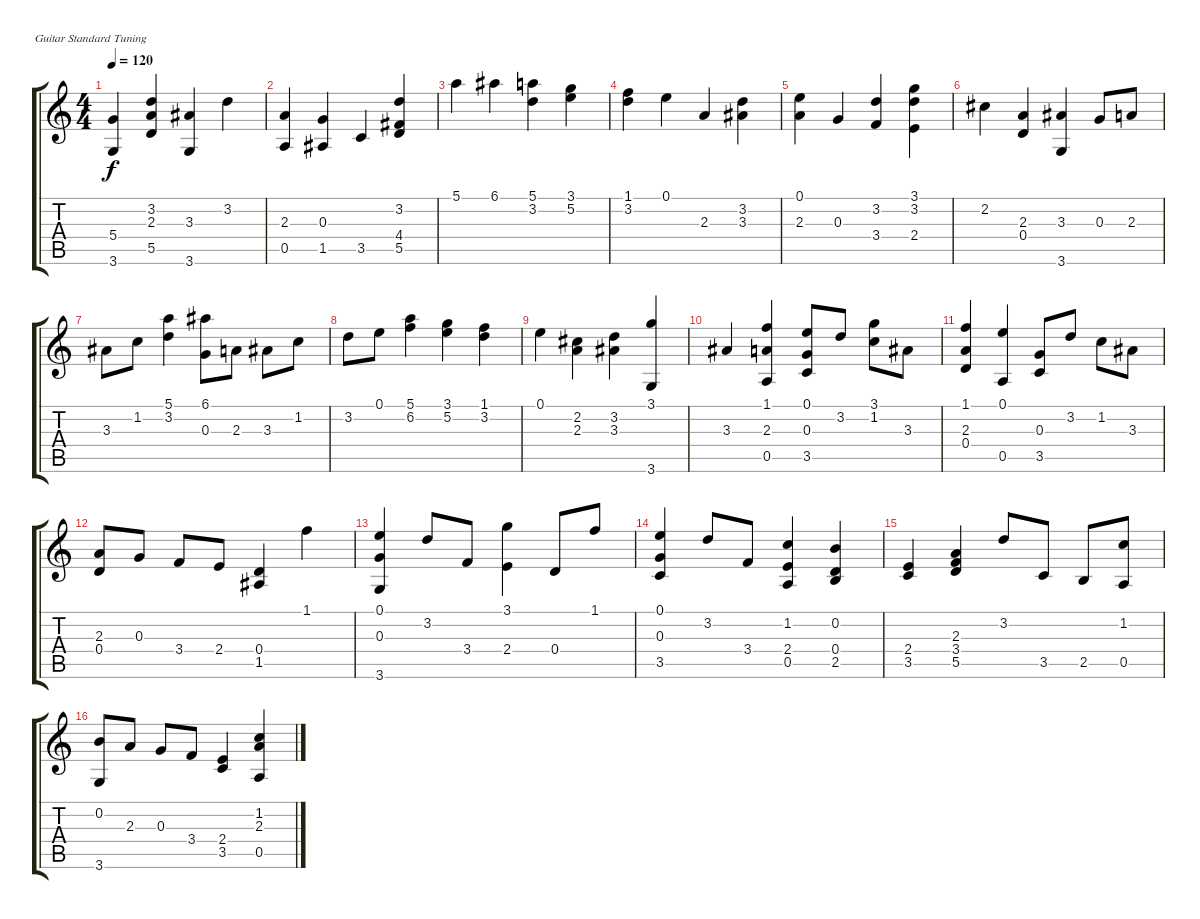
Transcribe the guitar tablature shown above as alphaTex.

\defaultSystemsLayout 4
\bracketExtendMode groupsimilarinstruments
\firstSystemTrackNameOrientation horizontal
\otherSystemsTrackNameOrientation horizontal
\track "" {instrument acousticguitarnylon}
\staff {score tabs}
\tuning (E4 B3 G3 D3 A2 E2)
\ts (4 4)
\tempo 120
\clef g2
\ks c
(5.4 3.6).4{dy f} (3.2 2.3 5.5).4 (3.3 3.6).4 3.2.4 |
(2.3 0.5).4 (0.3 1.5).4 3.5.4 (3.2 4.4 5.5).4 |
5.1.4 6.1.4 (5.1 3.2).4 (5.2 3.1).4 |
(3.2 1.1).4 0.1.4 2.3.4 (3.2 3.3).4 |
(0.1 2.3).4 0.3.4 (3.2 3.4).4 (3.1 3.2 2.4).4 |
2.2.4 (2.3 0.4).4 (3.3 3.6).4 0.3.8 2.3.8 |
3.3.8 1.2.8 (5.1 3.2).4 (6.1 0.3).8 2.3.8 3.3.8 1.2.8 |
3.2.8 0.1.8 (5.1 6.2).4 (3.1 5.2).4 (3.2 1.1).4 |
0.1.4 (2.2 2.3).4 (3.2 3.3).4 (3.1 3.6).4 |
3.3.4 (1.1 2.3 0.5).4 (0.1 0.3 3.5).8 3.2.8 (3.1 1.2).8 3.3.8 |
(1.1 2.3 0.4).4 (0.1 0.5).4 (0.3 3.5).8 3.2.8 1.2.8 3.3.8 |
(2.3 0.4).8 0.3.8 3.4.8 2.4.8 (0.4 1.5).4 1.1.4 |
(0.1 0.3 3.6).4 3.2.8 3.4.8 (3.1 2.4).4 0.4.8 1.1.8 |
(0.1 0.3 3.5).4 3.2.8 3.4.8 (1.2 2.4 0.5).4 (0.2 0.4 2.5).4 |
(2.4 3.5).4 (2.3 3.4 5.5).4 3.2.8 3.5.8 2.5.8 (1.2 0.5).8 |
(0.2 3.6).8 2.3.8 0.3.8 3.4.8 (2.4 3.5).4 (1.2 2.3 0.5).4
